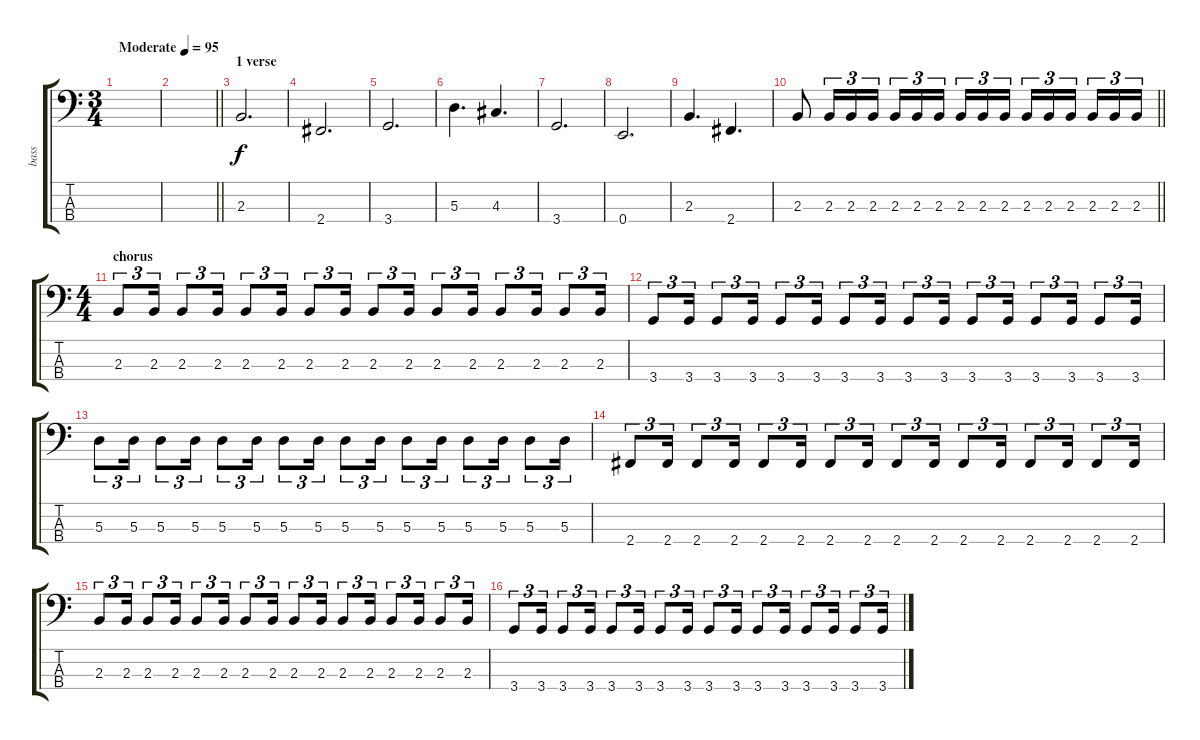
\track ("bass" "bass") {instrument electricbassfinger}
\staff {score tabs}
\tuning (G2 D2 A1 E1) {hide}
\ts (3 4)
\tempo (95 "Moderate")
\clef f4
\ks c
|
\barLineRight lightlight
|
\section ("" "1 verse")
2.3.2{d} |
2.4.2{d} |
3.4.2{d} |
5.3.4{d} 4.3.4{d} |
3.4.2{d} |
0.4.2{d} |
2.3.4{d} 2.4.4{d} |
\barLineRight lightlight
2.3.8 2.3.16{tu (3 2)} 2.3.16{tu (3 2)} 2.3.16{tu (3 2)} 2.3.16{tu (3 2)} 2.3.16{tu (3 2)} 2.3.16{tu (3 2) beam splitsecondary} 2.3.16{tu (3 2)} 2.3.16{tu (3 2)} 2.3.16{tu (3 2)} 2.3.16{tu (3 2)} 2.3.16{tu (3 2)} 2.3.16{tu (3 2) beam splitsecondary} 2.3.16{tu (3 2)} 2.3.16{tu (3 2)} 2.3.16{tu (3 2)} |
\ts (4 4)
\section ("" "chorus")
2.3.8{tu (3 2)} 2.3.16{tu (3 2)} 2.3.8{tu (3 2)} 2.3.16{tu (3 2)} 2.3.8{tu (3 2)} 2.3.16{tu (3 2)} 2.3.8{tu (3 2)} 2.3.16{tu (3 2)} 2.3.8{tu (3 2)} 2.3.16{tu (3 2)} 2.3.8{tu (3 2)} 2.3.16{tu (3 2)} 2.3.8{tu (3 2)} 2.3.16{tu (3 2)} 2.3.8{tu (3 2)} 2.3.16{tu (3 2)} |
3.4.8{tu (3 2)} 3.4.16{tu (3 2)} 3.4.8{tu (3 2)} 3.4.16{tu (3 2)} 3.4.8{tu (3 2)} 3.4.16{tu (3 2)} 3.4.8{tu (3 2)} 3.4.16{tu (3 2)} 3.4.8{tu (3 2)} 3.4.16{tu (3 2)} 3.4.8{tu (3 2)} 3.4.16{tu (3 2)} 3.4.8{tu (3 2)} 3.4.16{tu (3 2)} 3.4.8{tu (3 2)} 3.4.16{tu (3 2)} |
5.3.8{tu (3 2)} 5.3.16{tu (3 2)} 5.3.8{tu (3 2)} 5.3.16{tu (3 2)} 5.3.8{tu (3 2)} 5.3.16{tu (3 2)} 5.3.8{tu (3 2)} 5.3.16{tu (3 2)} 5.3.8{tu (3 2)} 5.3.16{tu (3 2)} 5.3.8{tu (3 2)} 5.3.16{tu (3 2)} 5.3.8{tu (3 2)} 5.3.16{tu (3 2)} 5.3.8{tu (3 2)} 5.3.16{tu (3 2)} |
2.4.8{tu (3 2)} 2.4.16{tu (3 2)} 2.4.8{tu (3 2)} 2.4.16{tu (3 2)} 2.4.8{tu (3 2)} 2.4.16{tu (3 2)} 2.4.8{tu (3 2)} 2.4.16{tu (3 2)} 2.4.8{tu (3 2)} 2.4.16{tu (3 2)} 2.4.8{tu (3 2)} 2.4.16{tu (3 2)} 2.4.8{tu (3 2)} 2.4.16{tu (3 2)} 2.4.8{tu (3 2)} 2.4.16{tu (3 2)} |
2.3.8{tu (3 2)} 2.3.16{tu (3 2)} 2.3.8{tu (3 2)} 2.3.16{tu (3 2)} 2.3.8{tu (3 2)} 2.3.16{tu (3 2)} 2.3.8{tu (3 2)} 2.3.16{tu (3 2)} 2.3.8{tu (3 2)} 2.3.16{tu (3 2)} 2.3.8{tu (3 2)} 2.3.16{tu (3 2)} 2.3.8{tu (3 2)} 2.3.16{tu (3 2)} 2.3.8{tu (3 2)} 2.3.16{tu (3 2)} |
3.4.8{tu (3 2)} 3.4.16{tu (3 2)} 3.4.8{tu (3 2)} 3.4.16{tu (3 2)} 3.4.8{tu (3 2)} 3.4.16{tu (3 2)} 3.4.8{tu (3 2)} 3.4.16{tu (3 2)} 3.4.8{tu (3 2)} 3.4.16{tu (3 2)} 3.4.8{tu (3 2)} 3.4.16{tu (3 2)} 3.4.8{tu (3 2)} 3.4.16{tu (3 2)} 3.4.8{tu (3 2)} 3.4.16{tu (3 2)}
